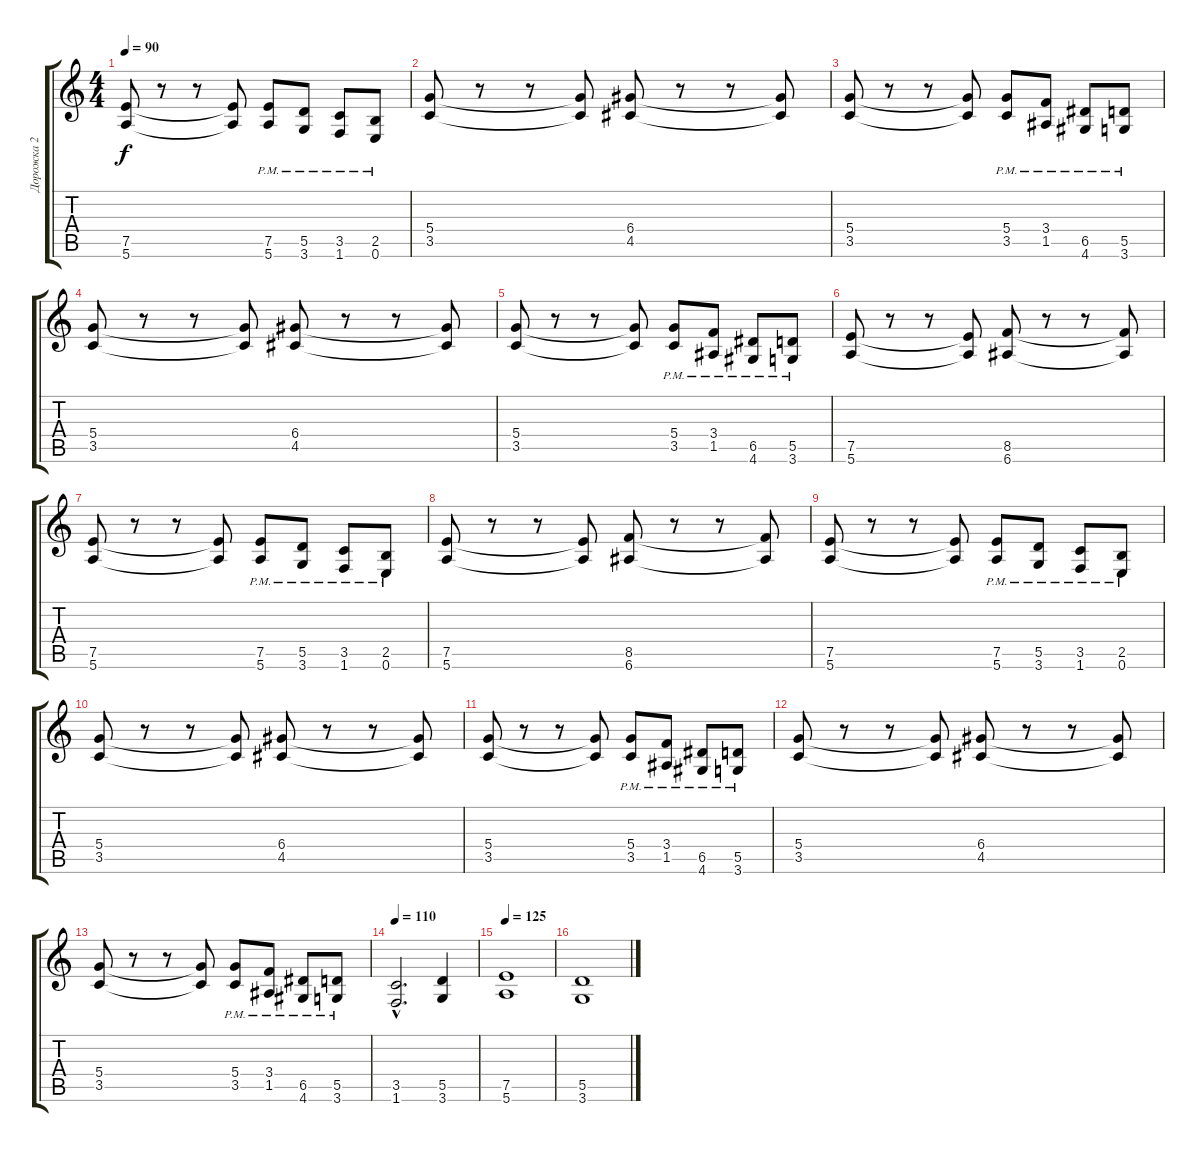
\track ("Дорожка 2" "Дорожка 2") {instrument distortionguitar}
\staff {score tabs}
\tuning (E4 B3 G3 D3 A2 E2) {hide}
\ts (4 4)
\tempo 90
\clef g2
\ks c
(7.5 5.6).8{dy f} r.8 r.8 (7.5{t} 5.6{t}).8 (7.5{pm} 5.6{pm}).8 (5.5{pm} 3.6{pm}).8 (3.5{pm} 1.6{pm}).8 (2.5{pm} 0.6{pm}).8 |
(5.4 3.5).8 r.8 r.8 (5.4{t} 3.5{t}).8 (6.4 4.5).8 r.8 r.8 (6.4{t} 4.5{t}).8 |
(5.4 3.5).8 r.8 r.8 (5.4{t} 3.5{t}).8 (5.4{pm} 3.5{pm}).8 (3.4{pm} 1.5{pm}).8 (6.5{pm} 4.6{pm}).8 (5.5{pm} 3.6{pm}).8 |
(5.4 3.5).8 r.8 r.8 (5.4{t} 3.5{t}).8 (6.4 4.5).8 r.8 r.8 (6.4{t} 4.5{t}).8 |
(5.4 3.5).8 r.8 r.8 (5.4{t} 3.5{t}).8 (5.4{pm} 3.5{pm}).8 (3.4{pm} 1.5{pm}).8 (6.5{pm} 4.6{pm}).8 (5.5{pm} 3.6{pm}).8 |
(7.5 5.6).8 r.8 r.8 (7.5{t} 5.6{t}).8 (8.5 6.6).8 r.8 r.8 (8.5{t} 6.6{t}).8 |
(7.5 5.6).8 r.8 r.8 (7.5{t} 5.6{t}).8 (7.5{pm} 5.6{pm}).8 (5.5{pm} 3.6{pm}).8 (3.5{pm} 1.6{pm}).8 (2.5{pm} 0.6{pm}).8 |
(7.5 5.6).8 r.8 r.8 (7.5{t} 5.6{t}).8 (8.5 6.6).8 r.8 r.8 (8.5{t} 6.6{t}).8 |
(7.5 5.6).8 r.8 r.8 (7.5{t} 5.6{t}).8 (7.5{pm} 5.6{pm}).8 (5.5{pm} 3.6{pm}).8 (3.5{pm} 1.6{pm}).8 (2.5{pm} 0.6{pm}).8 |
(5.4 3.5).8 r.8 r.8 (5.4{t} 3.5{t}).8 (6.4 4.5).8 r.8 r.8 (6.4{t} 4.5{t}).8 |
(5.4 3.5).8 r.8 r.8 (5.4{t} 3.5{t}).8 (5.4{pm} 3.5{pm}).8 (3.4{pm} 1.5{pm}).8 (6.5{pm} 4.6{pm}).8 (5.5{pm} 3.6{pm}).8 |
(5.4 3.5).8 r.8 r.8 (5.4{t} 3.5{t}).8 (6.4 4.5).8 r.8 r.8 (6.4{t} 4.5{t}).8 |
(5.4 3.5).8 r.8 r.8 (5.4{t} 3.5{t}).8 (5.4{pm} 3.5{pm}).8 (3.4{pm} 1.5{pm}).8 (6.5{pm} 4.6{pm}).8 (5.5{pm} 3.6{pm}).8 |
\tempo 110
(3.5{hac} 1.6{hac}).2{d} (5.5 3.6).4 |
\tempo 125
(7.5 5.6).1 |
(5.5 3.6).1
